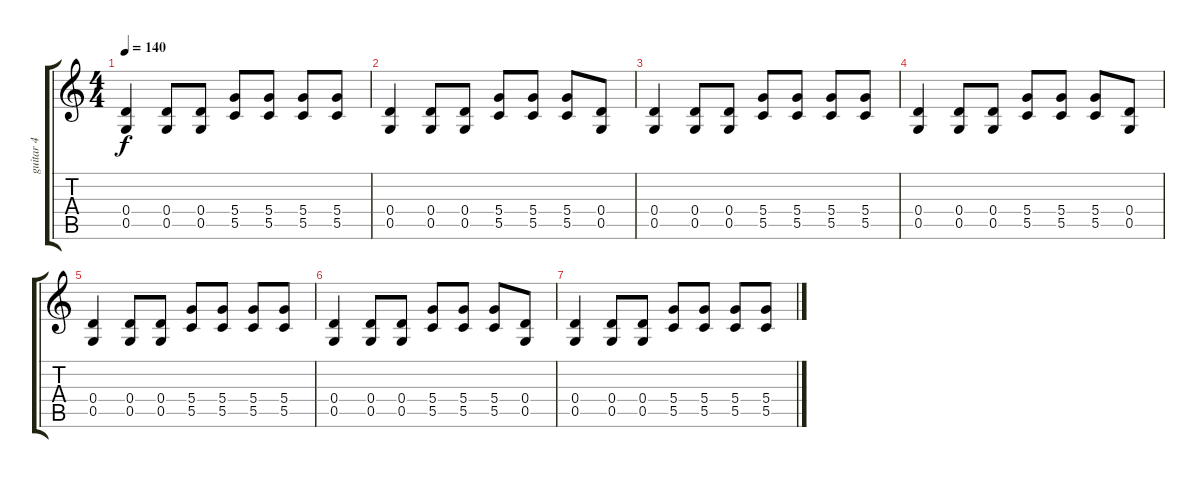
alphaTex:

\track ("guitar 4" "guitar 4") {instrument electricguitarclean}
\staff {score tabs}
\tuning (E4 B3 G3 D3 G2 E2) {hide}
\ts (4 4)
\tempo 140
\clef g2
\ks c
(0.4 0.5).4{dy f} (0.4 0.5).8 (0.4 0.5).8 (5.4 5.5).8 (5.4 5.5).8 (5.4 5.5).8 (5.4 5.5).8 |
(0.4 0.5).4 (0.4 0.5).8 (0.4 0.5).8 (5.4 5.5).8 (5.4 5.5).8 (5.4 5.5).8 (0.4 0.5).8 |
(0.4 0.5).4 (0.4 0.5).8 (0.4 0.5).8 (5.4 5.5).8 (5.4 5.5).8 (5.4 5.5).8 (5.4 5.5).8 |
(0.4 0.5).4 (0.4 0.5).8 (0.4 0.5).8 (5.4 5.5).8 (5.4 5.5).8 (5.4 5.5).8 (0.4 0.5).8 |
(0.4 0.5).4 (0.4 0.5).8 (0.4 0.5).8 (5.4 5.5).8 (5.4 5.5).8 (5.4 5.5).8 (5.4 5.5).8 |
(0.4 0.5).4 (0.4 0.5).8 (0.4 0.5).8 (5.4 5.5).8 (5.4 5.5).8 (5.4 5.5).8 (0.4 0.5).8 |
(0.4 0.5).4 (0.4 0.5).8 (0.4 0.5).8 (5.4 5.5).8 (5.4 5.5).8 (5.4 5.5).8 (5.4 5.5).8
